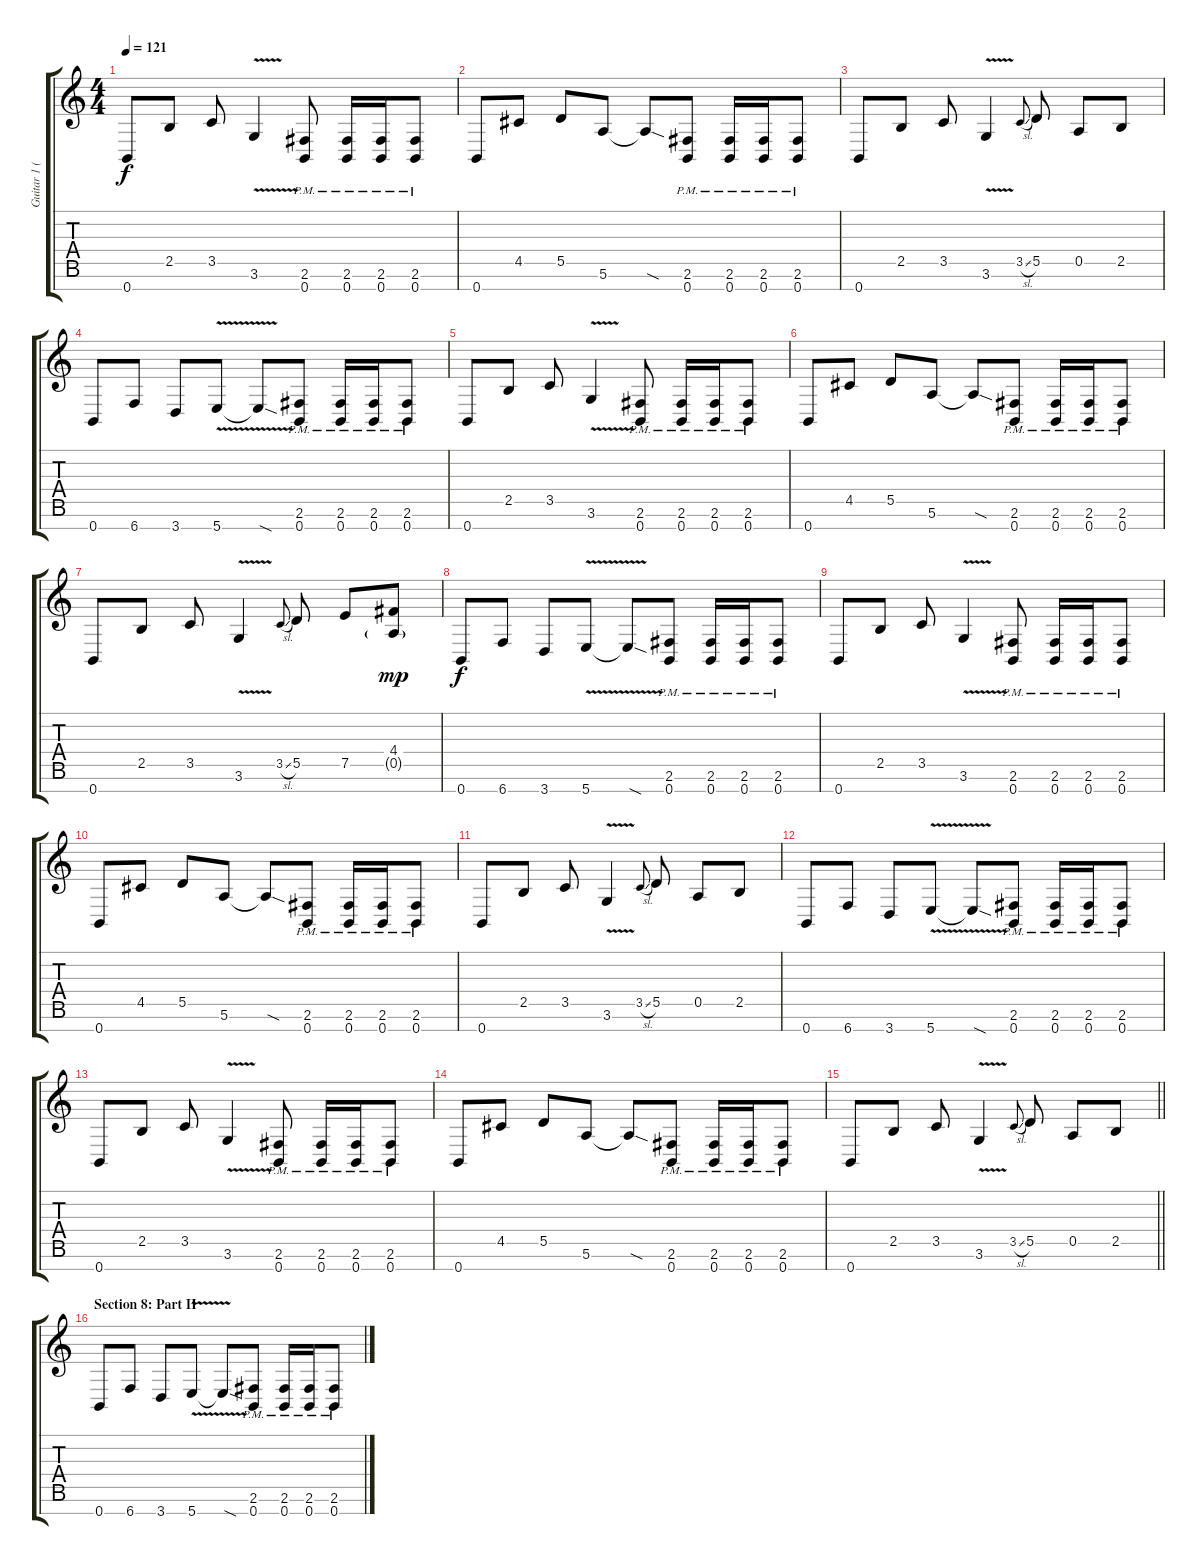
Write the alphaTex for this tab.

\track ("Guitar 1 (Distortion)" "Guitar 1 (") {instrument distortionguitar}
\staff {score tabs}
\tuning (E4 B3 G3 D3 A2 E2 B1) {hide}
\ts (4 4)
\tempo 121
\clef g2
\ks c
0.7.8{dy f} 2.5.8 3.5.8 3.6{v}.4 (2.6{pm} 0.7{pm}).8 (2.6{pm} 0.7{pm}).16 (2.6{pm} 0.7{pm}).16 (2.6{pm} 0.7{pm}).8 |
0.7.8 4.5.8 5.5.8 5.6.8 5.6{sod t}.8 (2.6{pm} 0.7{pm}).8 (2.6{pm} 0.7{pm}).16 (2.6{pm} 0.7{pm}).16 (2.6{pm} 0.7{pm}).8 |
0.7.8 2.5.8 3.5.8 3.6{v}.4 3.5{sl}.8{gr onbeat} 5.5.8 0.5.8 2.5.8 |
0.7.8 6.7.8 3.7.8 5.7{v}.8 5.7{sod t}.8 (2.6{pm} 0.7{pm}).8 (2.6{pm} 0.7{pm}).16 (2.6{pm} 0.7{pm}).16 (2.6{pm} 0.7{pm}).8 |
0.7.8 2.5.8 3.5.8 3.6{v}.4 (2.6{pm} 0.7{pm}).8 (2.6{pm} 0.7{pm}).16 (2.6{pm} 0.7{pm}).16 (2.6{pm} 0.7{pm}).8 |
0.7.8 4.5.8 5.5.8 5.6.8 5.6{sod t}.8 (2.6{pm} 0.7{pm}).8 (2.6{pm} 0.7{pm}).16 (2.6{pm} 0.7{pm}).16 (2.6{pm} 0.7{pm}).8 |
0.7.8 2.5.8 3.5.8 3.6{v}.4 3.5{sl}.8{gr onbeat} 5.5.8 7.5.8 (4.4 0.5{g}).8{dy mp} |
0.7.8{dy f} 6.7.8 3.7.8 5.7{v}.8 5.7{sod t}.8 (2.6{pm} 0.7{pm}).8 (2.6{pm} 0.7{pm}).16 (2.6{pm} 0.7{pm}).16 (2.6{pm} 0.7{pm}).8 |
0.7.8 2.5.8 3.5.8 3.6{v}.4 (2.6{pm} 0.7{pm}).8 (2.6{pm} 0.7{pm}).16 (2.6{pm} 0.7{pm}).16 (2.6{pm} 0.7{pm}).8 |
0.7.8 4.5.8 5.5.8 5.6.8 5.6{sod t}.8 (2.6{pm} 0.7{pm}).8 (2.6{pm} 0.7{pm}).16 (2.6{pm} 0.7{pm}).16 (2.6{pm} 0.7{pm}).8 |
0.7.8 2.5.8 3.5.8 3.6{v}.4 3.5{sl}.8{gr onbeat} 5.5.8 0.5.8 2.5.8 |
0.7.8 6.7.8 3.7.8 5.7{v}.8 5.7{sod t}.8 (2.6{pm} 0.7{pm}).8 (2.6{pm} 0.7{pm}).16 (2.6{pm} 0.7{pm}).16 (2.6{pm} 0.7{pm}).8 |
0.7.8 2.5.8 3.5.8 3.6{v}.4 (2.6{pm} 0.7{pm}).8 (2.6{pm} 0.7{pm}).16 (2.6{pm} 0.7{pm}).16 (2.6{pm} 0.7{pm}).8 |
0.7.8 4.5.8 5.5.8 5.6.8 5.6{sod t}.8 (2.6{pm} 0.7{pm}).8 (2.6{pm} 0.7{pm}).16 (2.6{pm} 0.7{pm}).16 (2.6{pm} 0.7{pm}).8 |
\barLineRight lightlight
0.7.8 2.5.8 3.5.8 3.6{v}.4 3.5{sl}.8{gr onbeat} 5.5.8 0.5.8 2.5.8 |
\section ("" "Section 8: Part II")
0.7.8 6.7.8 3.7.8 5.7{v}.8 5.7{sod t}.8 (2.6{pm} 0.7{pm}).8 (2.6{pm} 0.7{pm}).16 (2.6{pm} 0.7{pm}).16 (2.6{pm} 0.7{pm}).8
